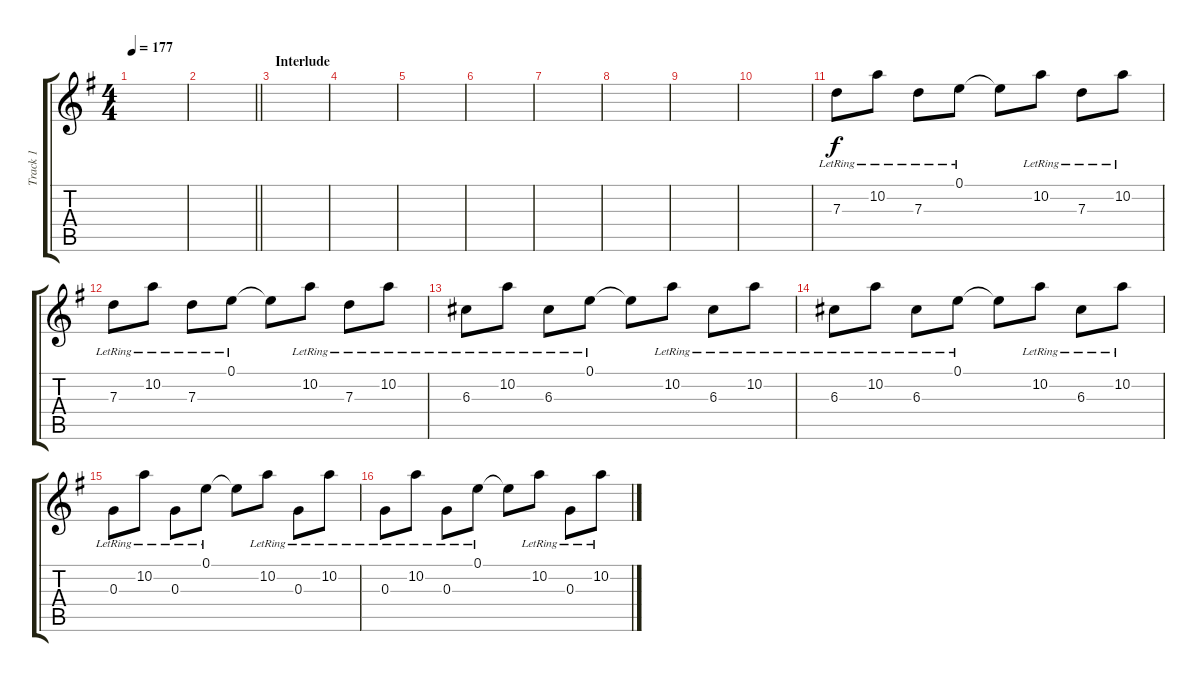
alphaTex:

\track ("Track 1" "Track 1") {instrument electricguitarclean}
\staff {score tabs}
\tuning (E4 B3 G3 D3 A2 E2) {hide}
\ts (4 4)
\tempo 177
\clef g2
\ks g
|
\barLineRight lightlight
|
\section ("" "Interlude")
|
|
|
|
|
|
|
|
7.3{lr}.8 10.2{lr}.8 7.3{lr}.8 0.1{lr}.8 0.1{t}.8 10.2{lr}.8 7.3{lr}.8 10.2{lr}.8 |
7.3{lr}.8 10.2{lr}.8 7.3{lr}.8 0.1{lr}.8 0.1{t}.8 10.2{lr}.8 7.3{lr}.8 10.2{lr}.8 |
6.3{lr}.8 10.2{lr}.8 6.3{lr}.8 0.1{lr}.8 0.1{t}.8 10.2{lr}.8 6.3{lr}.8 10.2{lr}.8 |
6.3{lr}.8 10.2{lr}.8 6.3{lr}.8 0.1{lr}.8 0.1{t}.8 10.2{lr}.8 6.3{lr}.8 10.2{lr}.8 |
0.3{lr}.8 10.2{lr}.8 0.3{lr}.8 0.1{lr}.8 0.1{t}.8 10.2{lr}.8 0.3{lr}.8 10.2{lr}.8 |
0.3{lr}.8 10.2{lr}.8 0.3{lr}.8 0.1{lr}.8 0.1{t}.8 10.2{lr}.8 0.3{lr}.8 10.2{lr}.8
